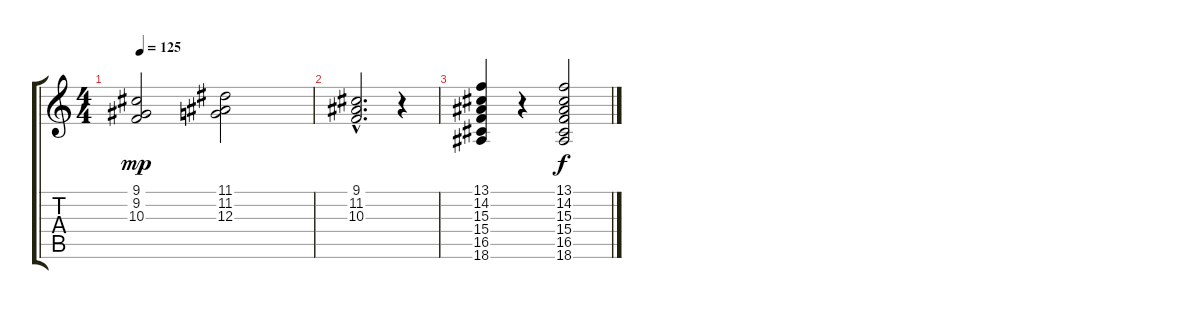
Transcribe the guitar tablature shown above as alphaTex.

\track "" {instrument stringensemble1}
\staff {score tabs}
\tuning (E4 B3 G3 D3 A2 E2) {hide}
\ts (4 4)
\tempo 125
\clef g2
\ks c
(9.1 9.2 10.3).2{dy mp} (11.1 11.2 12.3).2 |
(9.1{hac} 11.2{hac} 10.3{hac}).2{d} r.4 |
(13.1 14.2 15.3 15.4 16.5 18.6).4 r.4 (13.1 14.2 15.3 15.4 16.5 18.6).2{dy f}
